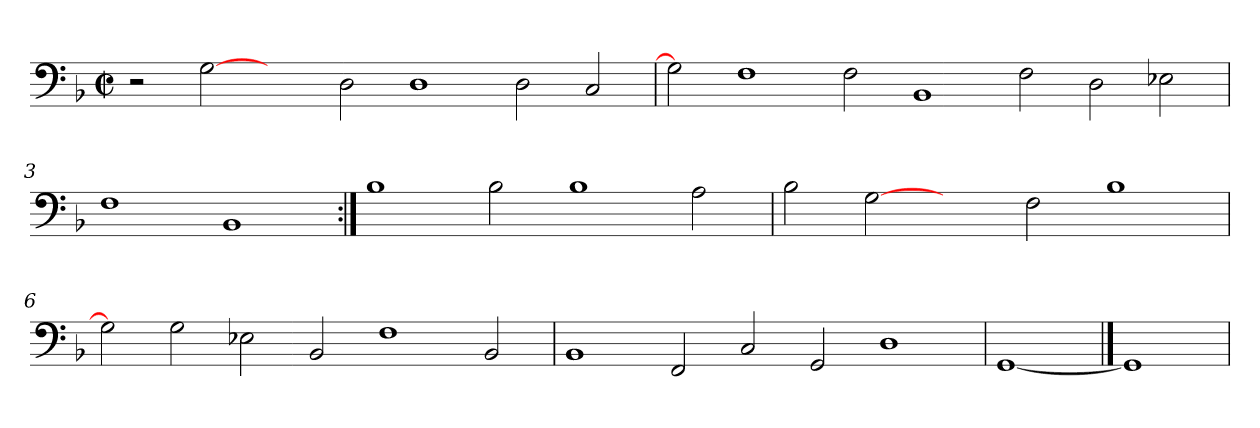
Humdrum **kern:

**kern
*part1
*staff1
*clefF4
*k[b-]
*M2/2
*met(c|)
=1
2r
[2G
2ryy
2D\
1D
2D\
2C/
=2
2G]
1F
2F\
1BB-
2F\
2D\
2E-X\
=3
1F
1BB-
=4:|!
1B-
2B-\
1B-
2A\
=5
2B-\
[2G
2ryy
2F\
1B-
=6
2G]
2G\
2E-X\
2BB-/
1F
2BB-/
=7
1BB-
2FF/
2C/
2GG/
1D
=8
[1GG
==9
1GG]
=
*-
